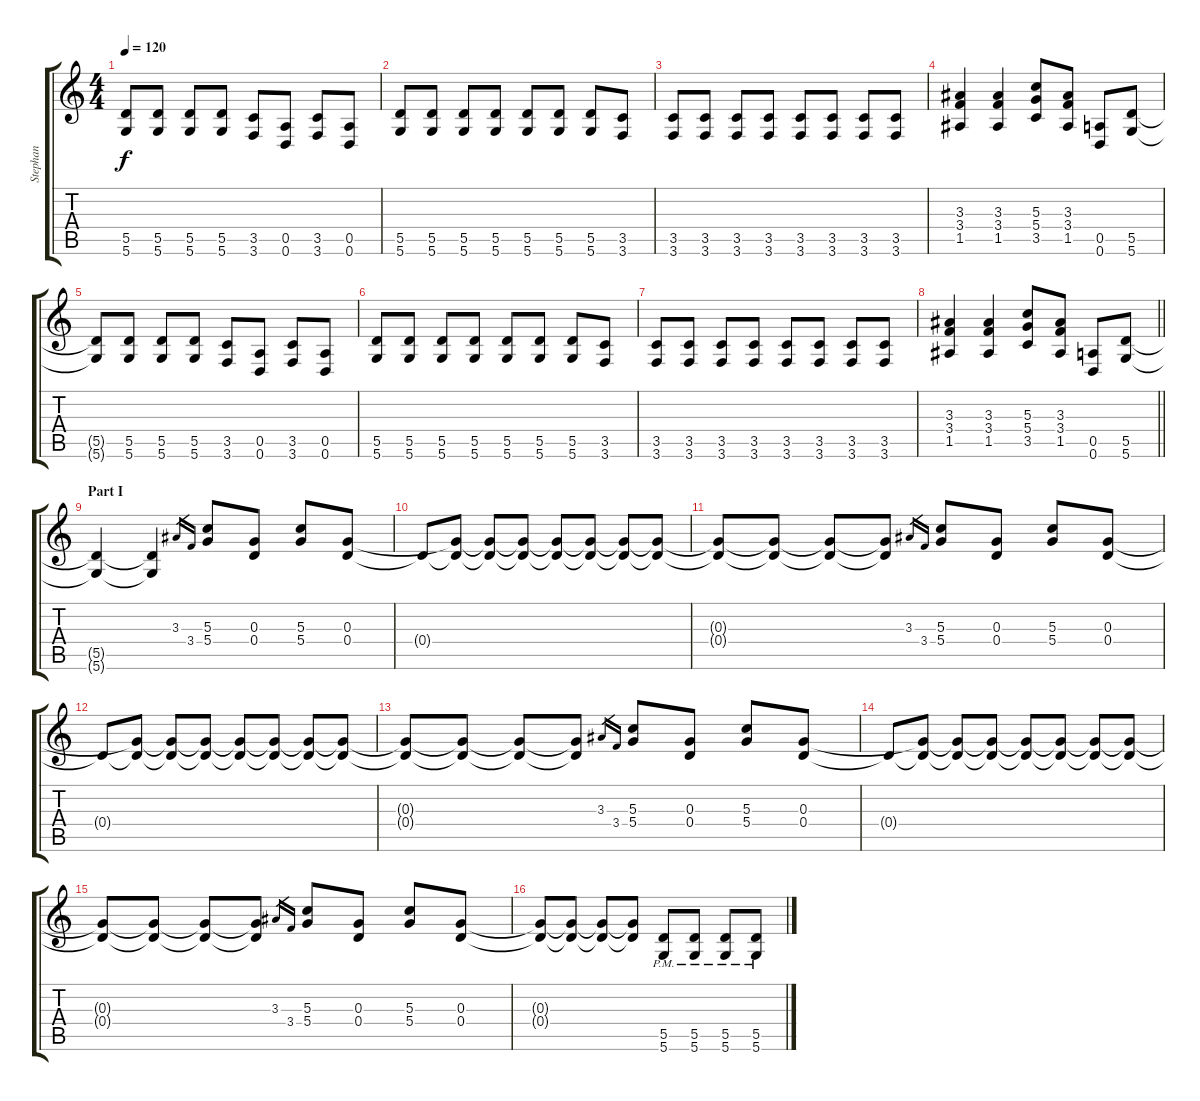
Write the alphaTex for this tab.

\track ("Stephan" "Stephan") {instrument overdrivenguitar}
\staff {score tabs}
\tuning (E4 B3 G3 D3 A2 D2) {hide}
\ts (4 4)
\tempo 120
\clef g2
\ks c
(5.5{t} 5.6{t}).8{dy f} (5.5 5.6).8 (5.5 5.6).8 (5.5 5.6).8 (3.5 3.6).8 (0.5 0.6).8 (3.5 3.6).8 (0.5 0.6).8 |
(5.5 5.6).8 (5.5 5.6).8 (5.5 5.6).8 (5.5 5.6).8 (5.5 5.6).8 (5.5 5.6).8 (5.5 5.6).8 (3.5 3.6).8 |
(3.5 3.6).8 (3.5 3.6).8 (3.5 3.6).8 (3.5 3.6).8 (3.5 3.6).8 (3.5 3.6).8 (3.5 3.6).8 (3.5 3.6).8 |
(3.3 3.4 1.5).4 (3.3 3.4 1.5).4 (5.3 5.4 3.5).8 (3.3 3.4 1.5).8 (0.5 0.6).8 (5.5 5.6).8 |
(5.5{t} 5.6{t}).8 (5.5 5.6).8 (5.5 5.6).8 (5.5 5.6).8 (3.5 3.6).8 (0.5 0.6).8 (3.5 3.6).8 (0.5 0.6).8 |
(5.5 5.6).8 (5.5 5.6).8 (5.5 5.6).8 (5.5 5.6).8 (5.5 5.6).8 (5.5 5.6).8 (5.5 5.6).8 (3.5 3.6).8 |
(3.5 3.6).8 (3.5 3.6).8 (3.5 3.6).8 (3.5 3.6).8 (3.5 3.6).8 (3.5 3.6).8 (3.5 3.6).8 (3.5 3.6).8 |
\barLineRight lightlight
(3.3 3.4 1.5).4 (3.3 3.4 1.5).4 (5.3 5.4 3.5).8 (3.3 3.4 1.5).8 (0.5 0.6).8 (5.5 5.6).8 |
\section ("" "Part I ")
(5.5{t} 5.6{t}).4 (5.5{t} 5.6{t}).4 3.3.16{gr} 3.4.16{gr} (5.3 5.4).8 (0.3 0.4).8 (5.3 5.4).8 (0.3 0.4).8 |
0.4{t}.8 (0.3{t} 0.4{t}).8 (0.3{t} 0.4{t}).8 (0.3{t} 0.4{t}).8 (0.3{t} 0.4{t}).8 (0.3{t} 0.4{t}).8 (0.3{t} 0.4{t}).8 (0.3{t} 0.4{t}).8 |
(0.3{t} 0.4{t}).8 (0.3{t} 0.4{t}).8 (0.3{t} 0.4{t}).8 (0.3{t} 0.4{t}).8 3.3.16{gr} 3.4.16{gr} (5.3 5.4).8 (0.3 0.4).8 (5.3 5.4).8 (0.3 0.4).8 |
0.4{t}.8 (0.3{t} 0.4{t}).8 (0.3{t} 0.4{t}).8 (0.3{t} 0.4{t}).8 (0.3{t} 0.4{t}).8 (0.3{t} 0.4{t}).8 (0.3{t} 0.4{t}).8 (0.3{t} 0.4{t}).8 |
(0.3{t} 0.4{t}).8 (0.3{t} 0.4{t}).8 (0.3{t} 0.4{t}).8 (0.3{t} 0.4{t}).8 3.3.16{gr} 3.4.16{gr} (5.3 5.4).8 (0.3 0.4).8 (5.3 5.4).8 (0.3 0.4).8 |
0.4{t}.8 (0.3{t} 0.4{t}).8 (0.3{t} 0.4{t}).8 (0.3{t} 0.4{t}).8 (0.3{t} 0.4{t}).8 (0.3{t} 0.4{t}).8 (0.3{t} 0.4{t}).8 (0.3{t} 0.4{t}).8 |
(0.3{t} 0.4{t}).8 (0.3{t} 0.4{t}).8 (0.3{t} 0.4{t}).8 (0.3{t} 0.4{t}).8 3.3.16{gr} 3.4.16{gr} (5.3 5.4).8 (0.3 0.4).8 (5.3 5.4).8 (0.3 0.4).8 |
(0.3{t} 0.4{t}).8 (0.3{t} 0.4{t}).8 (0.3{t} 0.4{t}).8 (0.3{t} 0.4{t}).8 (5.5{pm} 5.6{pm}).8 (5.5{pm} 5.6{pm}).8 (5.5{pm} 5.6).8 (5.5{pm} 5.6{pm}).8
